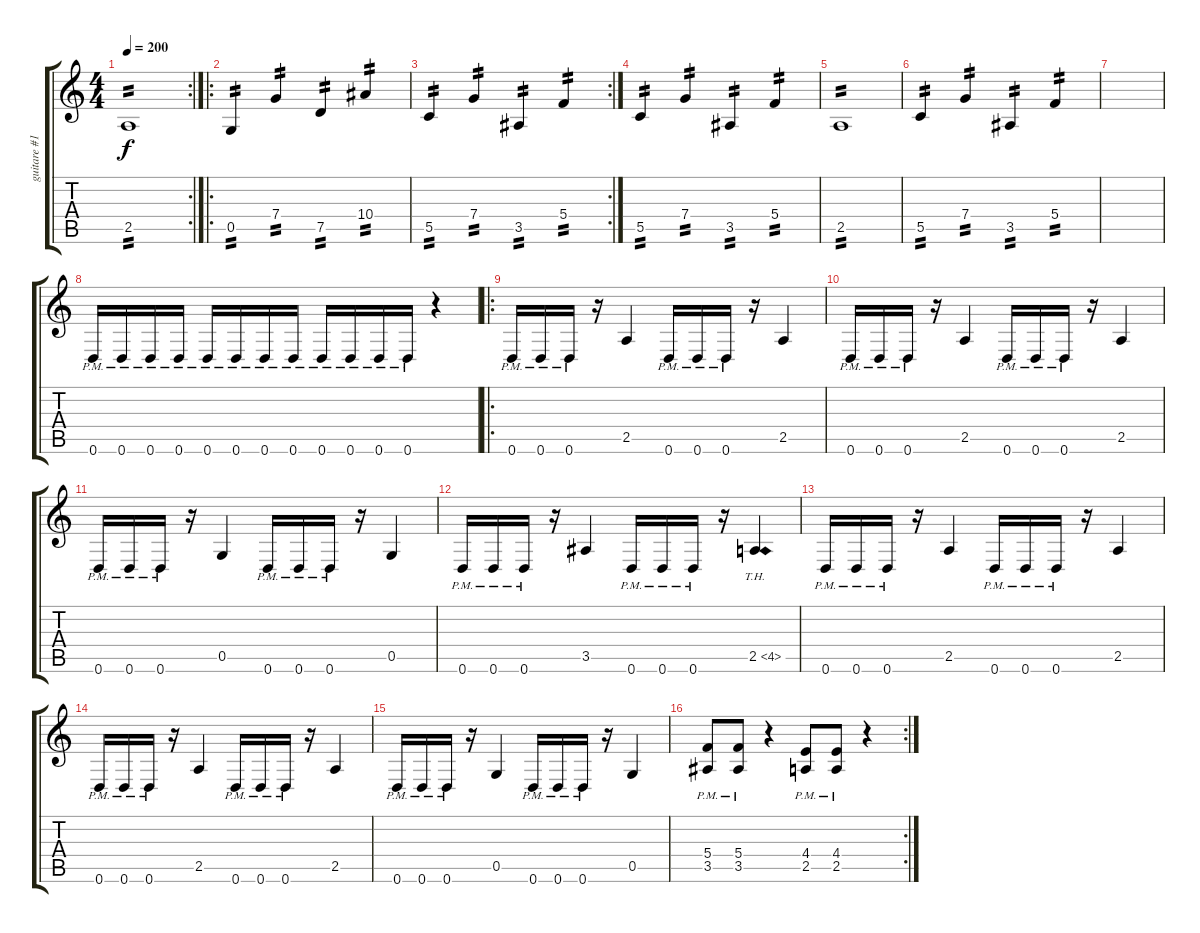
\track ("guitare #1" "guitare #1") {instrument distortionguitar}
\staff {score tabs}
\tuning (D4 A3 F3 C3 G2 D2) {hide}
\rc 2
\ts (4 4)
\tempo 200
\clef g2
\ks c
2.5.1{tp 2 dy f} |
\ro
0.5.4{tp 2} 7.4.4{tp 2} 7.5.4{tp 2} 10.4.4{tp 2} |
\rc 2
5.5.4{tp 2} 7.4.4{tp 2} 3.5.4{tp 2} 5.4.4{tp 2} |
5.5.4{tp 2} 7.4.4{tp 2} 3.5.4{tp 2} 5.4.4{tp 2} |
2.5.1{tp 2} |
5.5.4{tp 2} 7.4.4{tp 2} 3.5.4{tp 2} 5.4.4{tp 2} |
|
0.6{pm}.16 0.6{pm}.16 0.6{pm}.16 0.6{pm}.16 0.6{pm}.16 0.6{pm}.16 0.6{pm}.16 0.6{pm}.16 0.6{pm}.16 0.6{pm}.16 0.6{pm}.16 0.6{pm}.16 r.4 |
\ro
0.6{pm}.16 0.6{pm}.16 0.6{pm}.16 r.16 2.5.4 0.6{pm}.16 0.6{pm}.16 0.6{pm}.16 r.16 2.5.4 |
0.6{pm}.16 0.6{pm}.16 0.6{pm}.16 r.16 2.5.4 0.6{pm}.16 0.6{pm}.16 0.6{pm}.16 r.16 2.5.4 |
0.6{pm}.16 0.6{pm}.16 0.6{pm}.16 r.16 0.5.4 0.6{pm}.16 0.6{pm}.16 0.6{pm}.16 r.16 0.5.4 |
0.6{pm}.16 0.6{pm}.16 0.6{pm}.16 r.16 3.5.4 0.6{pm}.16 0.6{pm}.16 0.6{pm}.16 r.16 2.5{th 2}.4 |
0.6{pm}.16 0.6{pm}.16 0.6{pm}.16 r.16 2.5.4 0.6{pm}.16 0.6{pm}.16 0.6{pm}.16 r.16 2.5.4 |
0.6{pm}.16 0.6{pm}.16 0.6{pm}.16 r.16 2.5.4 0.6{pm}.16 0.6{pm}.16 0.6{pm}.16 r.16 2.5.4 |
0.6{pm}.16 0.6{pm}.16 0.6{pm}.16 r.16 0.5.4 0.6{pm}.16 0.6{pm}.16 0.6{pm}.16 r.16 0.5.4 |
\rc 2
(5.4{pm} 3.5).8 (5.4{pm} 3.5).8 r.4 (4.4{pm} 2.5).8 (4.4{pm} 2.5).8 r.4
